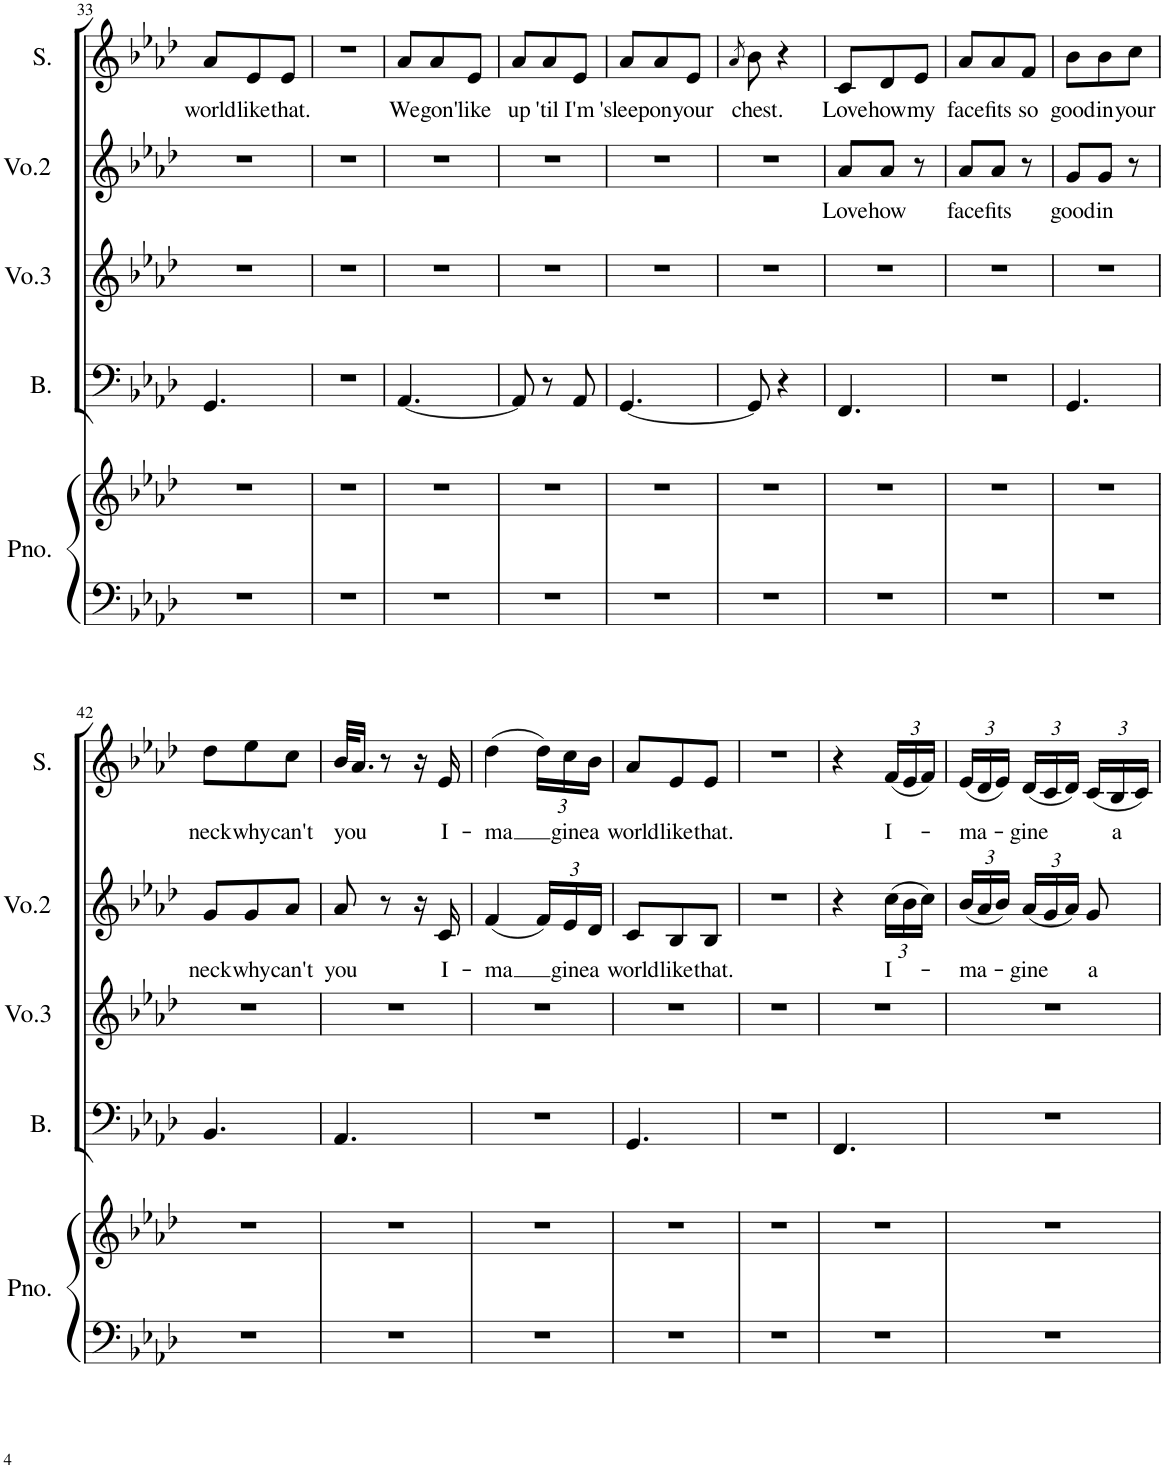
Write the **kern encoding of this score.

**kern	**kern	**kern	**kern	**kern	**text	**kern	**text
*part5	*part5	*part4	*part3	*part2	*part2	*part1	*part1
*staff6	*staff5	*staff4	*staff3	*staff2	*staff2	*staff1	*staff1
*I"Piano	*	*I"Bass	*I"Voice 3	*I"Voice 2	*	*I"Solo	*
*I'Pno.	*	*I'B.	*I'Vo.3	*I'Vo.2	*	*I'S.	*
!!LO:PB:g=z
*clefF4	*clefG2	*clefF4	*clefG2	*clefG2	*	*clefG2	*
*	*	*Trd7c12	*	*	*	*	*
*k[b-e-a-d-]	*k[b-e-a-d-]	*k[b-e-a-d-]	*k[b-e-a-d-]	*k[b-e-a-d-]	*	*k[b-e-a-d-]	*
*M3/8	*M3/8	*M3/8	*M3/8	*M3/8	*	*M3/8	*
=33	=33	=33	=33	=33	=33	=33	=33
!	!	!	!	!	!	!	!LO:LY:b
4.r	4.r	4.GG/	4.r	4.r	.	8a-/L	world
!	!	!	!	!	!	!	!LO:LY:b
.	.	.	.	.	.	8e-/	like
!	!	!	!	!	!	!	!LO:LY:b
.	.	.	.	.	.	8e-/J	that.
=34	=34	=34	=34	=34	=34	=34	=34
4.r	4.r	4.r	4.r	4.r	.	4.r	.
=35	=35	=35	=35	=35	=35	=35	=35
!	!	!	!	!	!	!	!LO:LY:b
4.r	4.r	[4.AA-/	4.r	4.r	.	8a-/L	We
!	!	!	!	!	!	!	!LO:LY:b
.	.	.	.	.	.	8a-/	gon'
!	!	!	!	!	!	!	!LO:LY:b
.	.	.	.	.	.	8e-/J	like
=36	=36	=36	=36	=36	=36	=36	=36
!	!	!	!	!	!	!	!LO:LY:b
4.r	4.r	8AA-/]	4.r	4.r	.	8a-/L	up
!	!	!	!	!	!	!	!LO:LY:b
.	.	8r	.	.	.	8a-/	'til
!	!	!	!	!	!	!	!LO:LY:b
.	.	8AA-/	.	.	.	8e-/J	I'm
=37	=37	=37	=37	=37	=37	=37	=37
!	!	!	!	!	!	!	!LO:LY:b
4.r	4.r	[4.GG/	4.r	4.r	.	8a-/L	'sleep
!	!	!	!	!	!	!	!LO:LY:b
.	.	.	.	.	.	8a-/	on
!	!	!	!	!	!	!	!LO:LY:b
.	.	.	.	.	.	8e-/J	your
=38	=38	=38	=38	=38	=38	=38	=38
.	.	.	.	.	.	8qa-/	.
!	!	!	!	!	!	!	!LO:LY:b
4.r	4.r	8GG/]	4.r	4.r	.	8b-\	chest.
.	.	4r	.	.	.	4r	.
=39	=39	=39	=39	=39	=39	=39	=39
!	!	!	!	!	!LO:LY:b	!	!LO:LY:b
4.r	4.r	4.FF/	4.r	8a-/L	Love	8c/L	Love
!	!	!	!	!	!LO:LY:b	!	!LO:LY:b
.	.	.	.	8a-/J	how	8d-/	how
!	!	!	!	!	!	!	!LO:LY:b
.	.	.	.	8r	.	8e-/J	my
=40	=40	=40	=40	=40	=40	=40	=40
!	!	!	!	!	!LO:LY:b	!	!LO:LY:b
4.r	4.r	4.r	4.r	8a-/L	face	8a-/L	face
!	!	!	!	!	!LO:LY:b	!	!LO:LY:b
.	.	.	.	8a-/J	fits	8a-/	fits
!	!	!	!	!	!	!	!LO:LY:b
.	.	.	.	8r	.	8f/J	so
=41	=41	=41	=41	=41	=41	=41	=41
!	!	!	!	!	!LO:LY:b	!	!LO:LY:b
4.r	4.r	4.GG/	4.r	8g/L	good	8b-\L	good
!	!	!	!	!	!LO:LY:b	!	!LO:LY:b
.	.	.	.	8g/J	in	8b-\	in
!	!	!	!	!	!	!	!LO:LY:b
.	.	.	.	8r	.	8cc\J	your
!!LO:LB:g=z
=42	=42	=42	=42	=42	=42	=42	=42
!	!	!	!	!	!LO:LY:b	!	!LO:LY:b
4.r	4.r	4.BB-/	4.r	8g/L	neck	8dd-\L	neck
!	!	!	!	!	!LO:LY:b	!	!LO:LY:b
.	.	.	.	8g/	why	8ee-\	why
!	!	!	!	!	!LO:LY:b	!	!LO:LY:b
.	.	.	.	8a-/J	can't	8cc\J	can't
=43	=43	=43	=43	=43	=43	=43	=43
!	!	!	!	!	!LO:LY:b	!	!LO:LY:b
4.r	4.r	4.AA-/	4.r	8a-/	you	32b-/KLL	you
.	.	.	.	.	.	16.a-/JJ	.
.	.	.	.	8r	.	8r	.
.	.	.	.	16r	.	16r	.
!	!	!	!	!	!LO:LY:b	!	!LO:LY:b
.	.	.	.	16c/	I-	16e-/	I-
=44	=44	=44	=44	=44	=44	=44	=44
!	!	!	!	!	!LO:LY:b	!	!LO:LY:b
4.r	4.r	4.r	4.r	(4f/	-ma	(4dd-\	-ma
*	*	*	*	*Xbrackettup	*	*Xbrackettup	*
.	.	.	.	24f/LL)	.	24dd-\LL)	.
!	!	!	!	!	!LO:LY:b	!	!LO:LY:b
.	.	.	.	24e-/	gine	24cc\	gine
!	!	!	!	!	!LO:LY:b	!	!LO:LY:b
.	.	.	.	24d-/JJ	a	24b-\JJ	a
=45	=45	=45	=45	=45	=45	=45	=45
!	!	!	!	!	!LO:LY:b	!	!LO:LY:b
4.r	4.r	4.GG/	4.r	8c/L	world	8a-/L	world
!	!	!	!	!	!LO:LY:b	!	!LO:LY:b
.	.	.	.	8B-/	like	8e-/	like
!	!	!	!	!	!LO:LY:b	!	!LO:LY:b
.	.	.	.	8B-/J	that.	8e-/J	that.
=46	=46	=46	=46	=46	=46	=46	=46
4.r	4.r	4.r	4.r	4.r	.	4.r	.
=47	=47	=47	=47	=47	=47	=47	=47
4.r	4.r	4.FF/	4.r	4r	.	4r	.
!	!	!	!	!	!LO:LY:b	!	!LO:LY:b
.	.	.	.	(24cc\LL	I-	(24f/LL	I-
.	.	.	.	24b-\	.	24e-/	.
.	.	.	.	24cc\JJ)	.	24f/JJ)	.
=48	=48	=48	=48	=48	=48	=48	=48
!	!	!	!	!	!LO:LY:b	!	!LO:LY:b
4.r	4.r	4.r	4.r	(24b-/LL	-ma-	(24e-/LL	-ma-
.	.	.	.	24a-/	.	24d-/	.
.	.	.	.	24b-/JJ)	.	24e-/JJ)	.
!	!	!	!	!	!LO:LY:b	!	!LO:LY:b
.	.	.	.	(24a-/LL	-gine	(24d-/LL	-gine
.	.	.	.	24g/	.	24c/	.
.	.	.	.	24a-/JJ)	.	24d-/JJ)	.
!	!	!	!	!	!LO:LY:b	!	!
.	.	.	.	8g/	a	(24c/LL	.
!	!	!	!	!	!	!	!LO:LY:b
.	.	.	.	.	.	24B-/	a
.	.	.	.	.	.	24c/JJ)	.
=	=	=	=	=	=	=	=
*-	*-	*-	*-	*-	*-	*-	*-
